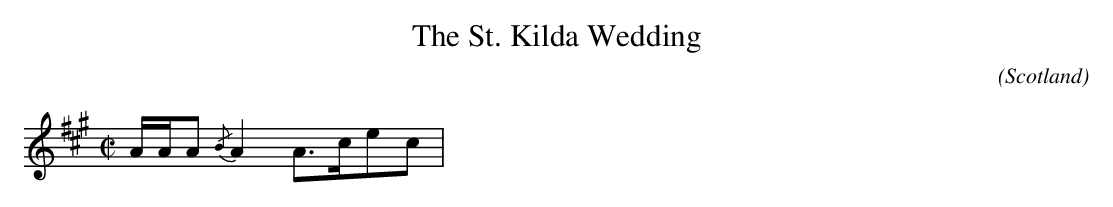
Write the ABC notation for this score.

X:1
U:~=!turn!
T:The St. Kilda Wedding
C:
O:Scotland
M:C|
L:1/8
K:A
A/2A/2A {/B}A2 A>cec |
